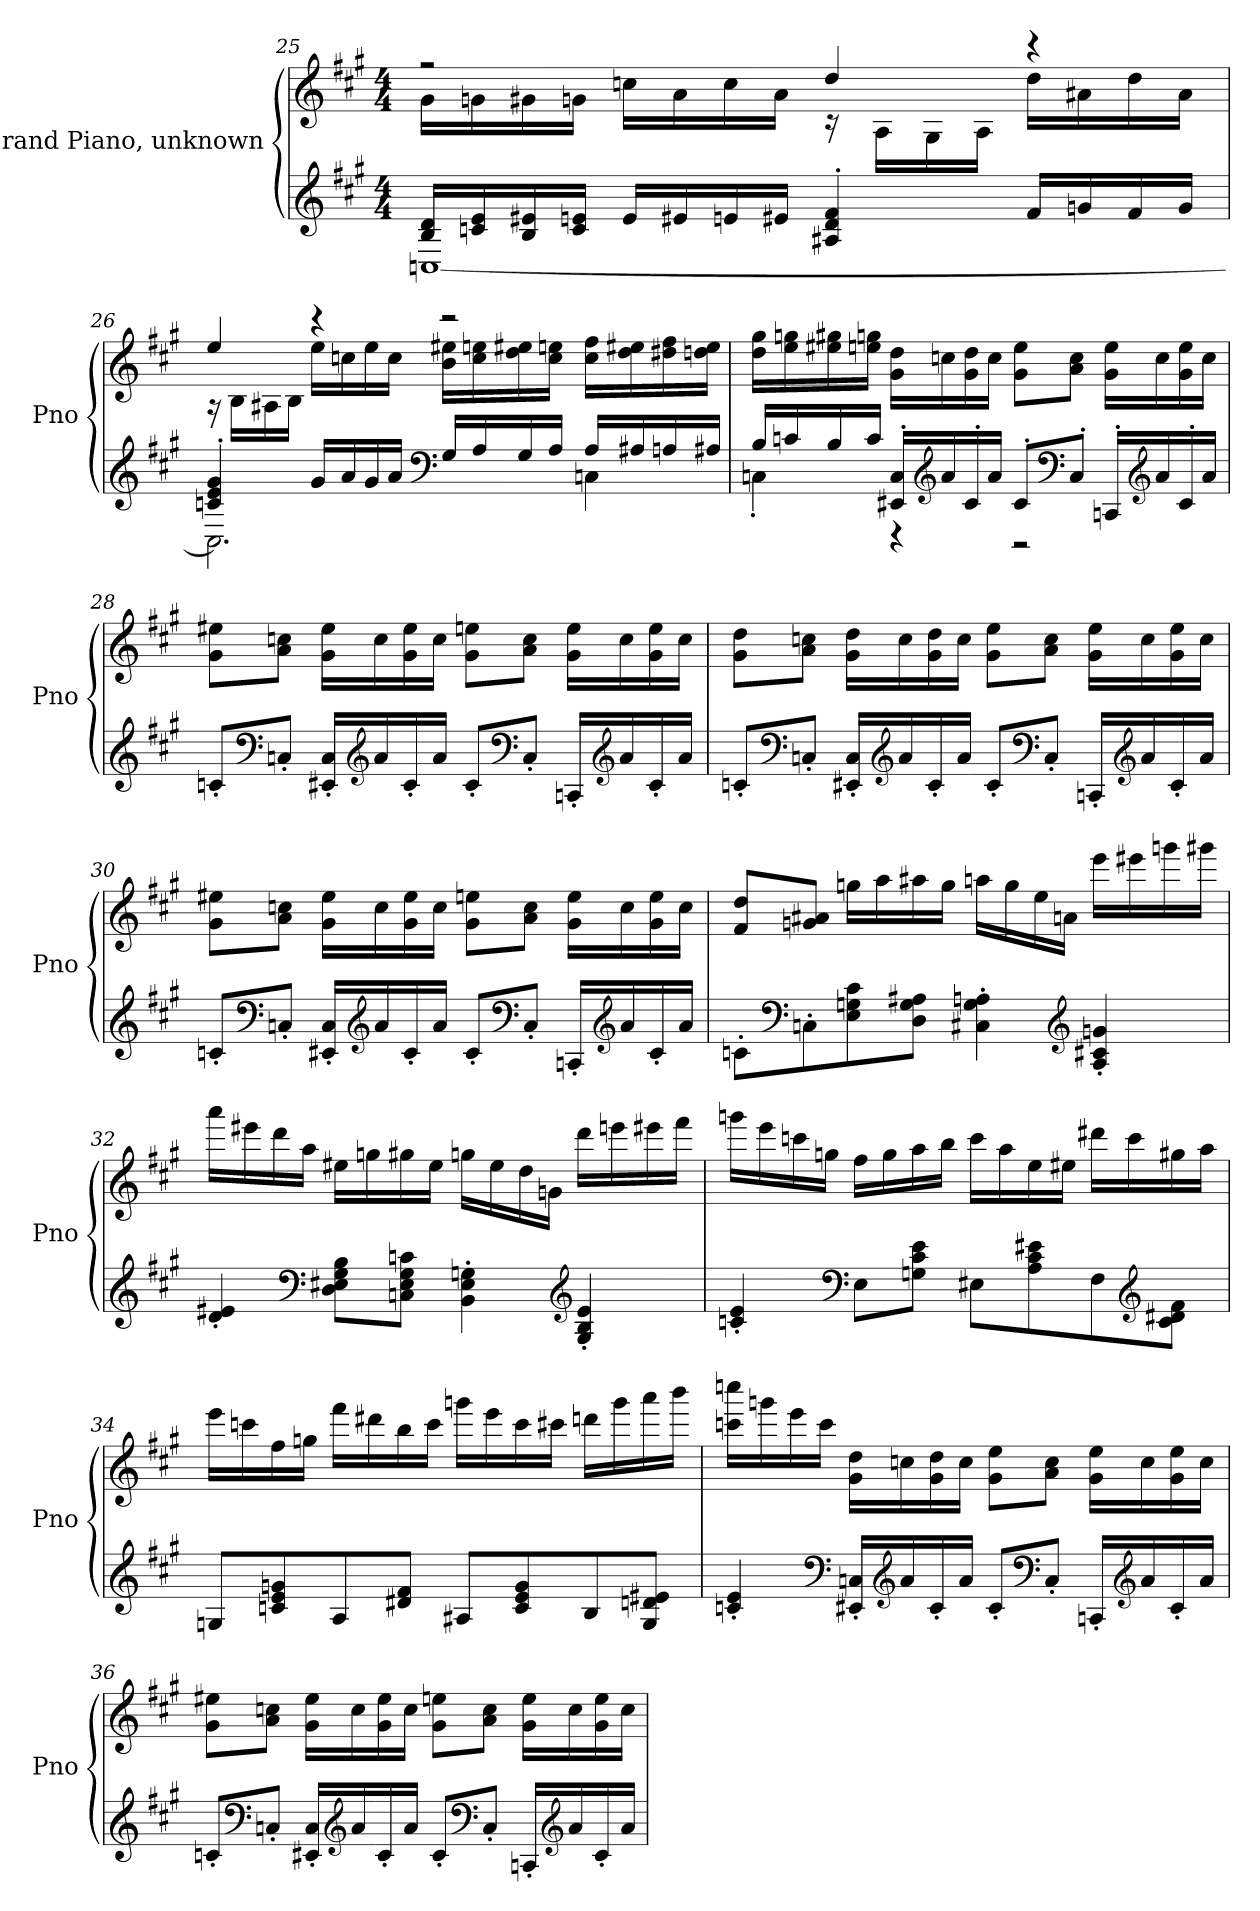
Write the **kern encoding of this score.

**kern	**kern
*part1	*part1
*staff2	*staff1
*I"Grand Piano, unknown	*
*I'Pno	*
!!LO:LB:g=z
*clefG2	*clefG2
*k[f#c#g#]	*k[f#c#g#]
*M4/4	*M4/4
=25	=25
*^	*^
16B/ 16d/LL	[1Cn	2r	16g#\LL
16cn/ 16e/	.	.	16gn\
16B/ 16e#X/	.	.	16g#X\
16c/ 16en/JJ	.	.	16gn\JJ
16e/LL	.	.	16ccn\LL
16e#X/	.	.	16a\
16en/	.	.	16cc\
16e#X/JJ	.	.	16a\JJ
4A#X/' 4d/' 4f#/'	.	4dd/	16r
.	.	.	16A\LL
.	.	.	16G#\
.	.	.	16A\JJ
16f#/LL	.	4r	16dd\LL
16gn/	.	.	16a#X\
16f#/	.	.	16dd\
16g/JJ	.	.	16a#\JJ
!!LO:LB:g=z	!!
=26	=26	=26	=26
4cn/' 4e/' 4g#/'	2.C\]	4ee/	16r
.	.	.	16B\LL
.	.	.	16A#X\
.	.	.	16B\JJ
16g#/LL	.	4r	16ee\LL
16a/	.	.	16ccn\
16g#/	.	.	16ee\
16a/JJ	.	.	16cc\JJ
*clefF4	*	*	*
16G#/LL	.	2r	16b\ 16ee#X\LL
16A/	.	.	16cc\ 16een\
16G#/	.	.	16dd\ 16ee#X\
16A/JJ	.	.	16cc\ 16een\JJ
16A/LL	4Cn\	.	16cc\ 16ff#\LL
16A#X/	.	.	16dd\ 16ee#X\
16An/	.	.	16dd#X\ 16ff#\
16A#X/JJ	.	.	16ddn\ 16ee#\JJ
*	*	*v	*v
!!LO:LB:g=z
=27	=27	=27
16B/LL	4Cn'\	16dd\ 16gg#\LL
16cn/	.	16ee\ 16ggn\
16B/	.	16ee#X\ 16gg#X\
16c/JJ	.	16een\ 16ggn\JJ
16EE#X/' 16C/'LL	4r	16g#\ 16dd\LL
*clefG2	*	*
16a/	.	16ccn\
16c'/	.	16g#\ 16dd\
16a/JJ	.	16cc\JJ
8c'/L	2r	8g#\ 8ee\L
*clefF4	*	*
8C'/J	.	8a\ 8cc\J
16CCn'/LL	.	16g#\ 16ee\LL
*clefG2	*	*
16a/	.	16cc\
16c'/	.	16g#\ 16ee\
16a/JJ	.	16cc\JJ
*v	*v	*
!!LO:LB:g=z
=28	=28
8cn'/L	8g#\ 8ee#X\L
*clefF4	*
8Cn'/J	8a\ 8ccn\J
16EE#X/' 16C/'LL	16g#\ 16ee#\LL
*clefG2	*
16a/	16cc\
16c'/	16g#\ 16ee#\
16a/JJ	16cc\JJ
8c'/L	8g#\ 8een\L
*clefF4	*
8C'/J	8a\ 8cc\J
16CCn'/LL	16g#\ 16ee\LL
*clefG2	*
16a/	16cc\
16c'/	16g#\ 16ee\
16a/JJ	16cc\JJ
!!LO:PB:g=z
=29	=29
8cn'/L	8g#\ 8dd\L
*clefF4	*
8Cn'/J	8a\ 8ccn\J
16EE#X/' 16C/'LL	16g#\ 16dd\LL
*clefG2	*
16a/	16cc\
16c'/	16g#\ 16dd\
16a/JJ	16cc\JJ
8c'/L	8g#\ 8ee\L
*clefF4	*
8C'/J	8a\ 8cc\J
16CCn'/LL	16g#\ 16ee\LL
*clefG2	*
16a/	16cc\
16c'/	16g#\ 16ee\
16a/JJ	16cc\JJ
!!LO:LB:g=z
=30	=30
8cn'/L	8g#\ 8ee#X\L
*clefF4	*
8Cn'/J	8a\ 8ccn\J
16EE#X/' 16C/'LL	16g#\ 16ee#\LL
*clefG2	*
16a/	16cc\
16c'/	16g#\ 16ee#\
16a/JJ	16cc\JJ
8c'/L	8g#\ 8een\L
*clefF4	*
8C'/J	8a\ 8cc\J
16CCn'/LL	16g#\ 16ee\LL
*clefG2	*
16a/	16cc\
16c'/	16g#\ 16ee\
16a/JJ	16cc\JJ
!!LO:LB:g=z
=31	=31
8cn'\L	8f#/ 8dd/L
*clefF4	*
8Cn'\	8gn/ 8a#X/J
8E\ 8Gn\ 8c\	16ggn\LL
.	16aa\
8D\ 8G\ 8A#X\J	16aa#X\
.	16gg\JJ
4C#X\' 4G\' 4An\'	16aan\LL
.	16gg\
.	16ee\
.	16an\JJ
*clefG2	*
4A/' 4c#X/' 4gn/'	16eee\LL
.	16eee#X\
.	16gggn\
.	16ggg#X\JJ
!!LO:LB:g=z
=32	=32
4d/' 4e#X/'	16aaa\LL
.	16eee#X\
.	16ddd\
.	16aa\JJ
*clefF4	*
8D\ 8E#X\ 8G#\ 8B\L	16ee#X\LL
.	16ggn\
8Cn\ 8E#\ 8G#\ 8cn\J	16gg#X\
.	16ee#\JJ
4BB\' 4E#\' 4Gn\'	16ggn\LL
.	16ee#\
.	16dd\
.	16gn\JJ
*clefG2	*
4G/' 4B/' 4e#/'	16ddd\LL
.	16eeen\
.	16eee#X\
.	16fff#\JJ
!!LO:LB:g=z
=33	=33
4cn/' 4e/'	16gggn\LL
.	16eee\
.	16cccn\
.	16ggn\JJ
*clefF4	*
8E\L	16ff#\LL
.	16gg\
8Gn\ 8c\ 8e\J	16aa\
.	16bb\JJ
8E#X\L	16ccc\LL
.	16aa\
8A\ 8c\ 8e#X\	16ee\
.	16ee#X\JJ
8F#\	16ddd#X\LL
.	16ccc\
*clefG2	*
8c\ 8d#X\ 8f#\J	16gg#X\
.	16aa\JJ
!!LO:LB:g=z
=34	=34
8Gn/L	16eee\LL
.	16cccn\
8cn/ 8e/ 8gn/	16ff#\
.	16ggn\JJ
8A/	16fff#\LL
.	16ddd#X\
8d#X/ 8f#/J	16bb\
.	16ccc\JJ
8A#X/L	16gggn\LL
.	16eee\
8c/ 8e/ 8g/	16ccc\
.	16ccc#X\JJ
8B/	16dddn\LL
.	16ggg\
8G/ 8dn/ 8e#X/J	16aaa\
.	16bbb\JJ
!!LO:PB:g=z
=35	=35
4cn/' 4e/'	16cccn\ 16ccccn\LL
.	16gggn\
.	16eee\
.	16ccc\JJ
*clefF4	*
16EE#X/' 16Cn/'LL	16g#\ 16dd\LL
*clefG2	*
16a/	16ccn\
16c'/	16g#\ 16dd\
16a/JJ	16cc\JJ
8c'/L	8g#\ 8ee\L
*clefF4	*
8C'/J	8a\ 8cc\J
16CCn'/LL	16g#\ 16ee\LL
*clefG2	*
16a/	16cc\
16c'/	16g#\ 16ee\
16a/JJ	16cc\JJ
!!LO:LB:g=z
=36	=36
8cn'/L	8g#\ 8ee#X\L
*clefF4	*
8Cn'/J	8a\ 8ccn\J
16EE#X/' 16C/'LL	16g#\ 16ee#\LL
*clefG2	*
16a/	16cc\
16c'/	16g#\ 16ee#\
16a/JJ	16cc\JJ
8c'/L	8g#\ 8een\L
*clefF4	*
8C'/J	8a\ 8cc\J
16CCn'/LL	16g#\ 16ee\LL
*clefG2	*
16a/	16cc\
16c'/	16g#\ 16ee\
16a/JJ	16cc\JJ
=	=
*-	*-
